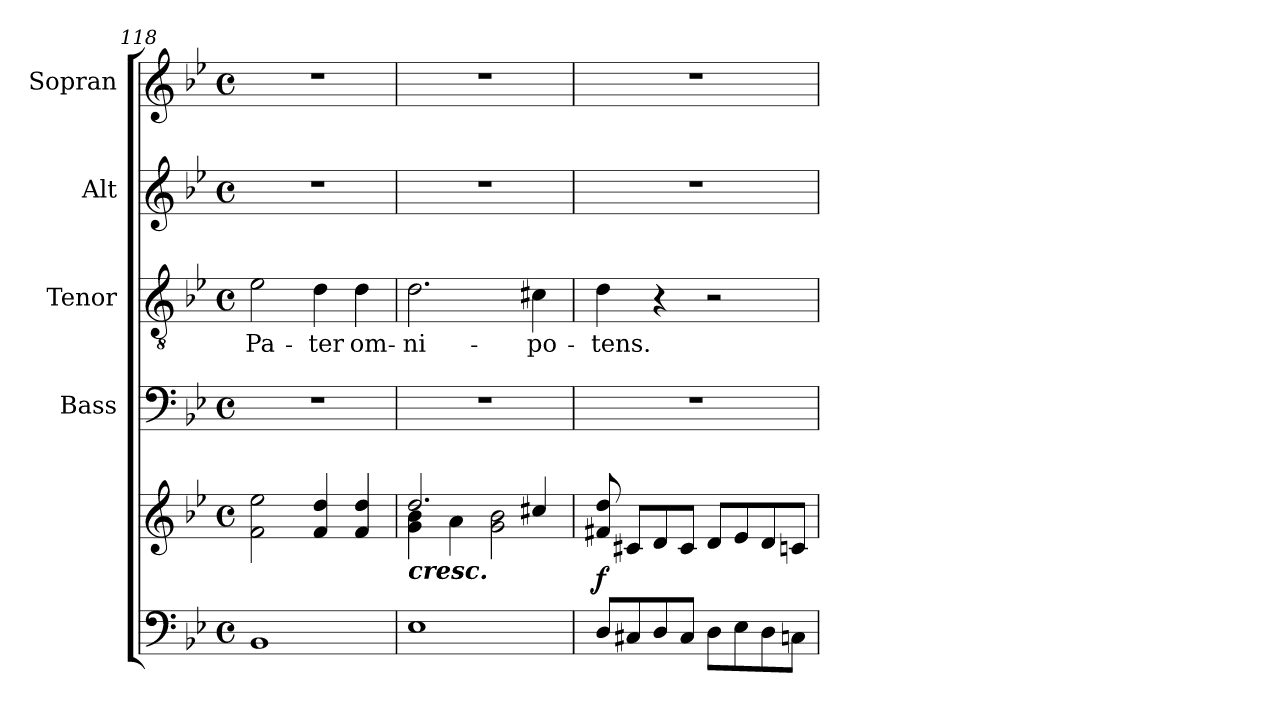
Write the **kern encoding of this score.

**kern	**kern	**dynam	**kern	**kern	**text	**kern	**kern
*part5	*part5	*part5	*part4	*part3	*part3	*part2	*part1
*staff6	*staff5	*staff5/6	*staff4	*staff3	*staff3	*staff2	*staff1
*	*	*	*I"Bass	*I"Tenor	*	*I"Alt	*I"Sopran
*	*	*	*I'B.	*I'T.	*	*I'A.	*I'S.
*clefF4	*clefG2	*	*clefF4	*clefGv2	*	*clefG2	*clefG2
*k[b-e-]	*k[b-e-]	*	*k[b-e-]	*k[b-e-]	*	*k[b-e-]	*k[b-e-]
*B-:	*B-:	*	*B-:	*B-:	*	*B-:	*B-:
*M4/4	*M4/4	*	*M4/4	*M4/4	*	*M4/4	*M4/4
*met(c)	*met(c)	*	*met(c)	*met(c)	*	*met(c)	*met(c)
=118	=118	=118	=118	=118	=118	=118	=118
!	!	!	!	!	!LO:LY:b	!	!
1BB-	2f\ 2ee-\	.	1r	2e-\	Pa-	1r	1r
!	!	!	!	!	!LO:LY:b	!	!
.	4f/ 4dd/	.	.	4d\	-ter	.	.
!	!	!	!	!	!LO:LY:b	!	!
.	4f/ 4dd/	.	.	4d\	om-	.	.
=119	=119	=119	=119	=119	=119	=119	=119
*	*^	*	*	*	*	*	*
!	!LO:TX:b:Bi:t=cresc.	!	!	!	!	!	!	!
!	!	!	!	!	!	!LO:LY:b	!	!
1E-	2.dd/	4g\ 4b-\	.	1r	2.d\	-ni-	1r	1r
.	.	4a\	.	.	.	.	.	.
.	.	2g\ 2b-\	.	.	.	.	.	.
!	!	!	!	!	!	!LO:LY:b	!	!
.	4cc#X/	.	.	.	4c#X\	-po-	.	.
*	*v	*v	*	*	*	*	*	*
=120	=120	=120	=120	=120	=120	=120	=120
!	!	!LO:DY:b	!	!	!LO:LY:b	!	!
8D/L	8f#X/ 8dd/	f	1r	4d\	-tens.	1r	1r
8C#X/	8c#X/L	.	.	.	.	.	.
8D/	8d/	.	.	4r	.	.	.
8C#/J	8c#/J	.	.	.	.	.	.
8D\L	8d/L	.	.	2r	.	.	.
8E-\	8e-/	.	.	.	.	.	.
8D\	8d/	.	.	.	.	.	.
8Cn\J	8cn/J	.	.	.	.	.	.
=	=	=	=	=	=	=	=
*-	*-	*-	*-	*-	*-	*-	*-
